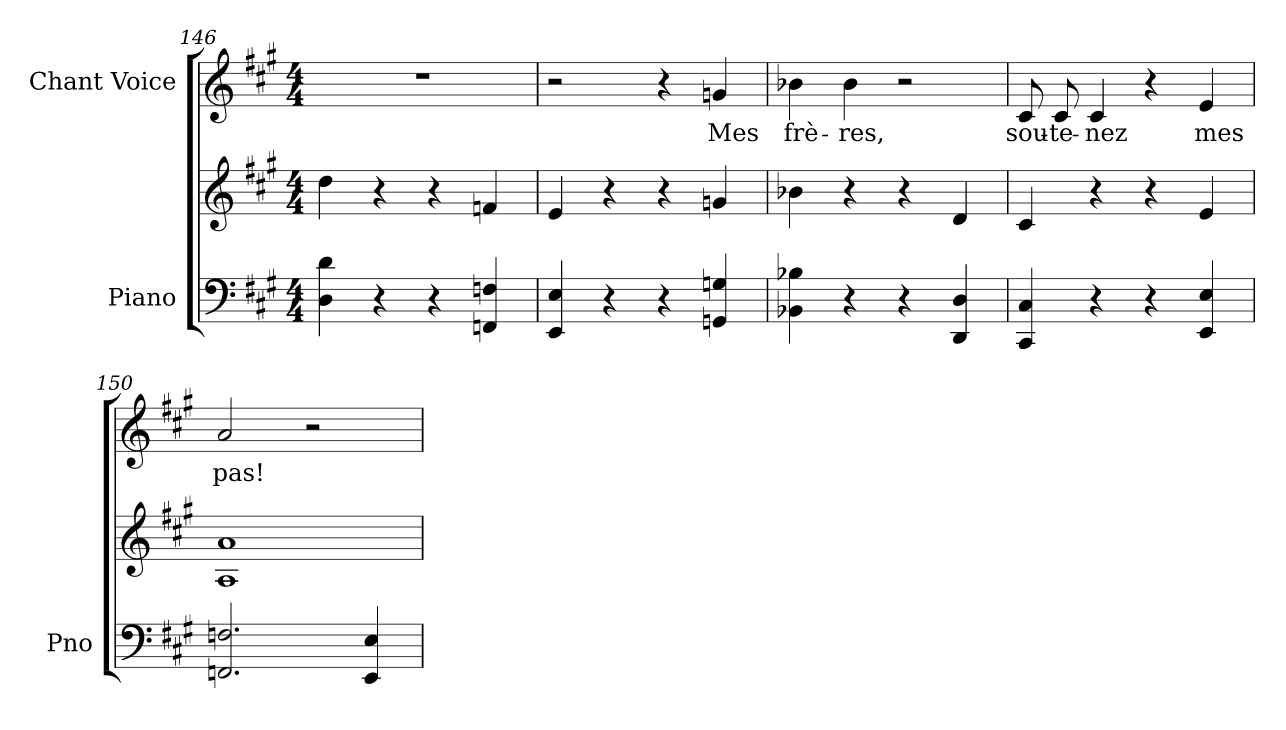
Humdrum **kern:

**kern	**kern	**kern	**text
*part2	*part2	*part1	*part1
*staff3	*staff2	*staff1	*staff1
*I"Piano	*	*I"Chant Voice	*
*I'Pno	*	*	*
*clefF4	*clefG2	*clefG2	*
*k[f#c#g#]	*k[f#c#g#]	*k[f#c#g#]	*
*M4/4	*M4/4	*M4/4	*
=146	=146	=146	=146
4D\ 4d\	4dd\	1r	.
4r	4r	.	.
4r	4r	.	.
4FFn/ 4Fn/	4fn/	.	.
=147	=147	=147	=147
4EE/ 4E/	4e/	2r	.
4r	4r	.	.
4r	4r	4r	.
4GGn/ 4Gn/	4gn/	4gn/	Mes
=148	=148	=148	=148
4BB-X\ 4B-X\	4b-X\	4b-X\	frè-
4r	4r	4b-\	-res,
4r	4r	2r	.
4DD/ 4D/	4d/	.	.
=149	=149	=149	=149
4CC#/ 4C#/	4c#/	8c#/	sou-
.	.	8c#/	-te-
4r	4r	4c#/	-nez
4r	4r	4r	.
4EE/ 4E/	4e/	4e/	mes
=150	=150	=150	=150
2.FFn/ 2.Fn/	1A 1a	2a/	pas!
.	.	2r	.
4EE/ 4E/	.	.	.
=	=	=	=
*-	*-	*-	*-
